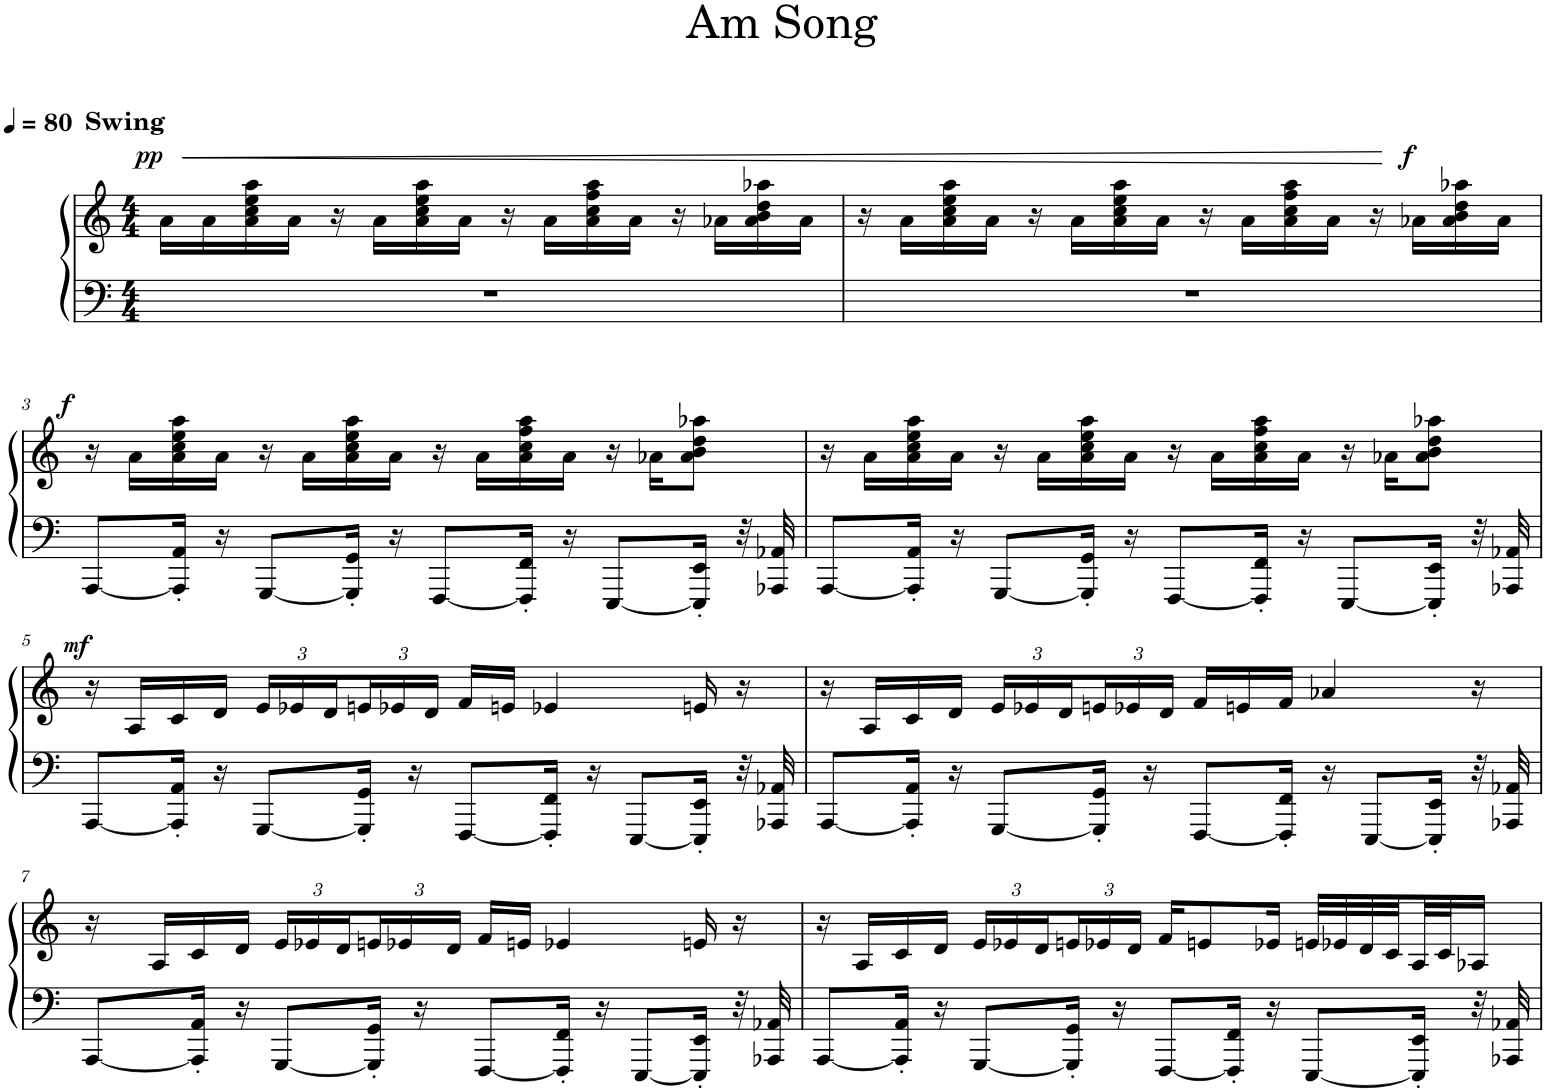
**kern	**kern	**dynam
*part1	*part1	*part1
*staff2	*staff1	*staff1/2
*I"Piano	*	*
*I'Pno.	*	*
*clefF4	*clefG2	*
*k[]	*k[]	*
*M4/4	*M4/4	*
*MM80	*MM80	*
=1	=1	=1
!	!LO:TX:a:B:t=Swing	!
!	!	!LO:HP:b
!	!	!LO:DY:n=1:a
1r	16a\LL	< pp
.	16a\	.
.	16a\ 16cc\ 16ee\ 16aa\	.
.	16a\JJ	.
.	16r	.
.	16a\LL	.
.	16a\ 16cc\ 16ee\ 16aa\	.
.	16a\JJ	.
.	16r	.
.	16a\LL	.
.	16a\ 16cc\ 16ff\ 16aa\	.
.	16a\JJ	.
.	16r	.
.	16a-X\LL	.
.	16a-\ 16b\ 16dd\ 16aa-X\	.
.	16a-\JJ	.
=2	=2	=2
1r	16r	.
.	16a\LL	.
.	16a\ 16cc\ 16ee\ 16aa\	.
.	16a\JJ	.
.	16r	.
.	16a\LL	.
.	16a\ 16cc\ 16ee\ 16aa\	.
.	16a\JJ	.
.	16r	.
.	16a\LL	.
.	16a\ 16cc\ 16ff\ 16aa\	.
.	16a\JJ	.
.	16r	.
!	!	!LO:DY:n=1:a
.	16a-X\LL	[ f
.	16a-\ 16b\ 16dd\ 16aa-X\	.
.	16a-\JJ	.
!!LO:LB:g=z
=3	=3	=3
!	!	!LO:DY:a
[8AAA/L	16r	f
.	16a\LL	.
16AAA/]' 16AA/'Jk	16a\ 16cc\ 16ee\ 16aa\	.
16r	16a\JJ	.
[8GGG/L	16r	.
.	16a\LL	.
16GGG/]' 16GG/'Jk	16a\ 16cc\ 16ee\ 16aa\	.
16r	16a\JJ	.
[8FFF/L	16r	.
.	16a\LL	.
16FFF/]' 16FF/'Jk	16a\ 16cc\ 16ff\ 16aa\	.
16r	16a\JJ	.
[8EEE/L	16r	.
.	16a-X\KL	.
16EEE/]' 16EE/'Jk	8a-\ 8b\ 8dd\ 8aa-X\J	.
32r	.	.
32AAA-X/ 32AA-X/	.	.
=4	=4	=4
[8AAA/L	16r	.
.	16a\LL	.
16AAA/]' 16AA/'Jk	16a\ 16cc\ 16ee\ 16aa\	.
16r	16a\JJ	.
[8GGG/L	16r	.
.	16a\LL	.
16GGG/]' 16GG/'Jk	16a\ 16cc\ 16ee\ 16aa\	.
16r	16a\JJ	.
[8FFF/L	16r	.
.	16a\LL	.
16FFF/]' 16FF/'Jk	16a\ 16cc\ 16ff\ 16aa\	.
16r	16a\JJ	.
[8EEE/L	16r	.
.	16a-X\KL	.
16EEE/]' 16EE/'Jk	8a-\ 8b\ 8dd\ 8aa-X\J	.
32r	.	.
32AAA-X/ 32AA-X/	.	.
!!LO:LB:g=z
=5	=5	=5
!	!	!LO:DY:a
[8AAA/L	16r	mf
.	16A/LL	.
16AAA/]' 16AA/'Jk	16c/	.
16r	16d/JJ	.
*	*Xbrackettup	*
[8GGG/L	24e/LL	.
.	24e-X/	.
.	24d/	.
16GGG/]' 16GG/'Jk	24en/	.
.	24e-X/	.
16r	.	.
.	24d/JJ	.
[8FFF/L	16f/LL	.
.	16en/JJ	.
16FFF/]' 16FF/'Jk	4e-X/	.
16r	.	.
[8EEE/L	.	.
16EEE/]' 16EE/'Jk	16en/	.
32r	16r	.
32AAA-X/ 32AA-X/	.	.
=6	=6	=6
[8AAA/L	16r	.
.	16A/LL	.
16AAA/]' 16AA/'Jk	16c/	.
16r	16d/JJ	.
[8GGG/L	24e/LL	.
.	24e-X/	.
.	24d/	.
16GGG/]' 16GG/'Jk	24en/	.
.	24e-X/	.
16r	.	.
.	24d/JJ	.
[8FFF/L	16f/LL	.
.	16en/	.
16FFF/]' 16FF/'Jk	16f/JJ	.
16r	4a-X/	.
[8EEE/L	.	.
16EEE/]' 16EE/'Jk	.	.
32r	16r	.
32AAA-X/ 32AA-X/	.	.
!!LO:LB:g=z
=7	=7	=7
[8AAA/L	16r	.
.	16A/LL	.
16AAA/]' 16AA/'Jk	16c/	.
16r	16d/JJ	.
[8GGG/L	24e/LL	.
.	24e-X/	.
.	24d/	.
16GGG/]' 16GG/'Jk	24en/	.
.	24e-X/	.
16r	.	.
.	24d/JJ	.
[8FFF/L	16f/LL	.
.	16en/JJ	.
16FFF/]' 16FF/'Jk	4e-X/	.
16r	.	.
[8EEE/L	.	.
16EEE/]' 16EE/'Jk	16en/	.
32r	16r	.
32AAA-X/ 32AA-X/	.	.
=8	=8	=8
[8AAA/L	16r	.
.	16A/LL	.
16AAA/]' 16AA/'Jk	16c/	.
16r	16d/JJ	.
[8GGG/L	24e/LL	.
.	24e-X/	.
.	24d/	.
16GGG/]' 16GG/'Jk	24en/	.
.	24e-X/	.
16r	.	.
.	24d/JJ	.
[8FFF/L	16f/KL	.
.	8en/	.
16FFF/]' 16FF/'Jk	.	.
16r	16e-X/Jk	.
[8EEE/L	32en/LLL	.
.	32e-X/	.
.	32d/	.
.	32c/	.
16EEE/]' 16EE/'Jk	32A/	.
.	32c/J	.
32r	16A-X/JJ	.
32AAA-X/ 32AA-X/	.	.
=	=	=
*-	*-	*-
